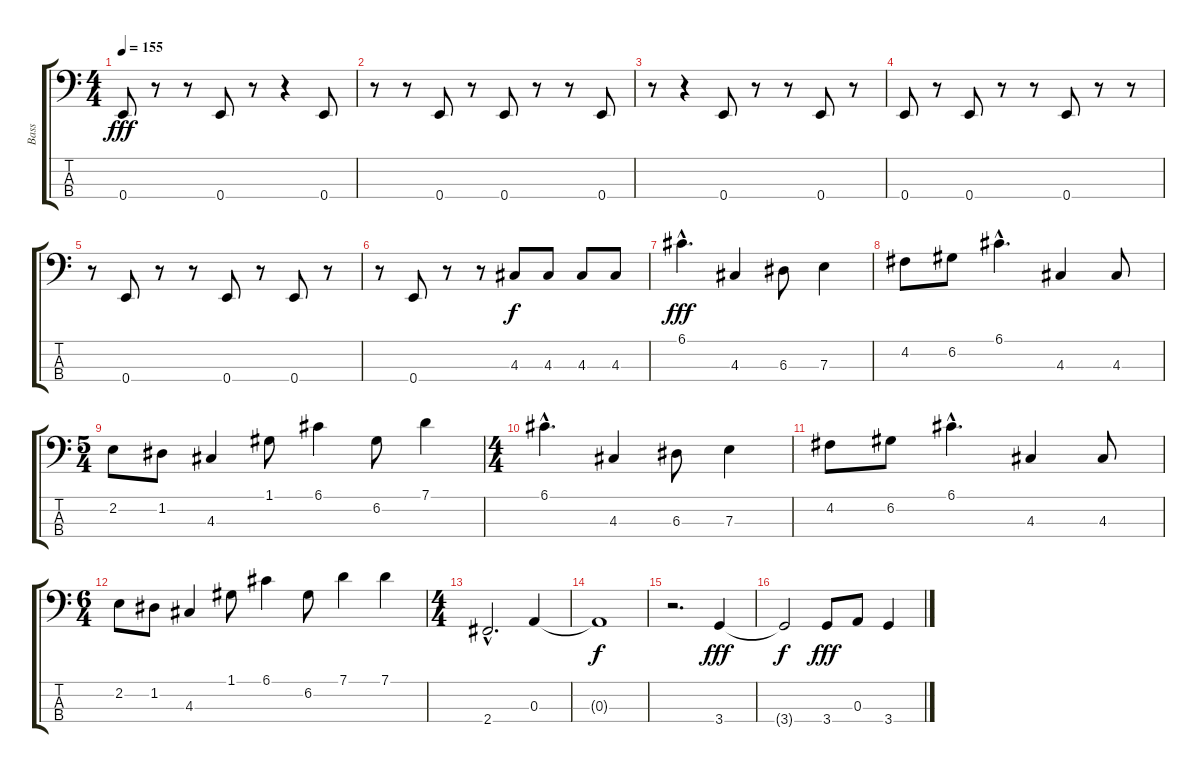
\track ("Bass" "Bass") {instrument electricbassfinger}
\staff {score tabs}
\tuning (G2 D2 A1 E1) {hide}
\ts (4 4)
\tempo 155
\clef f4
\ks c
0.4.8{dy fff} r.8 r.8 0.4.8 r.8 r.4 0.4.8 |
r.8 r.8 0.4.8 r.8 0.4.8 r.8 r.8 0.4.8 |
r.8 r.4 0.4.8 r.8 r.8 0.4.8 r.8 |
0.4.8 r.8 0.4.8 r.8 r.8 0.4.8 r.8 r.8 |
r.8 0.4.8 r.8 r.8 0.4.8 r.8 0.4.8 r.8 |
r.8 0.4.8 r.8 r.8 4.3.8{dy f} 4.3.8 4.3.8 4.3.8 |
6.1{hac}.4{d dy fff} 4.3.4 6.3.8 7.3.4 |
4.2.8 6.2.8 6.1{hac}.4{d} 4.3.4 4.3.8 |
\ts (5 4)
2.2.8 1.2.8 4.3.4 1.1.8 6.1.4 6.2.8 7.1.4 |
\ts (4 4)
6.1{hac}.4{d} 4.3.4 6.3.8 7.3.4 |
4.2.8 6.2.8 6.1{hac}.4{d} 4.3.4 4.3.8 |
\ts (6 4)
2.2.8 1.2.8 4.3.4 1.1.8 6.1.4 6.2.8 7.1.4 7.1.4 |
\ts (4 4)
2.4{hac}.2{d} 0.3.4 |
0.3{t}.1{dy f} |
r.2{d} 3.4.4{dy fff} |
3.4{t}.2{dy f} 3.4.8{dy fff} 0.3.8 3.4.4
